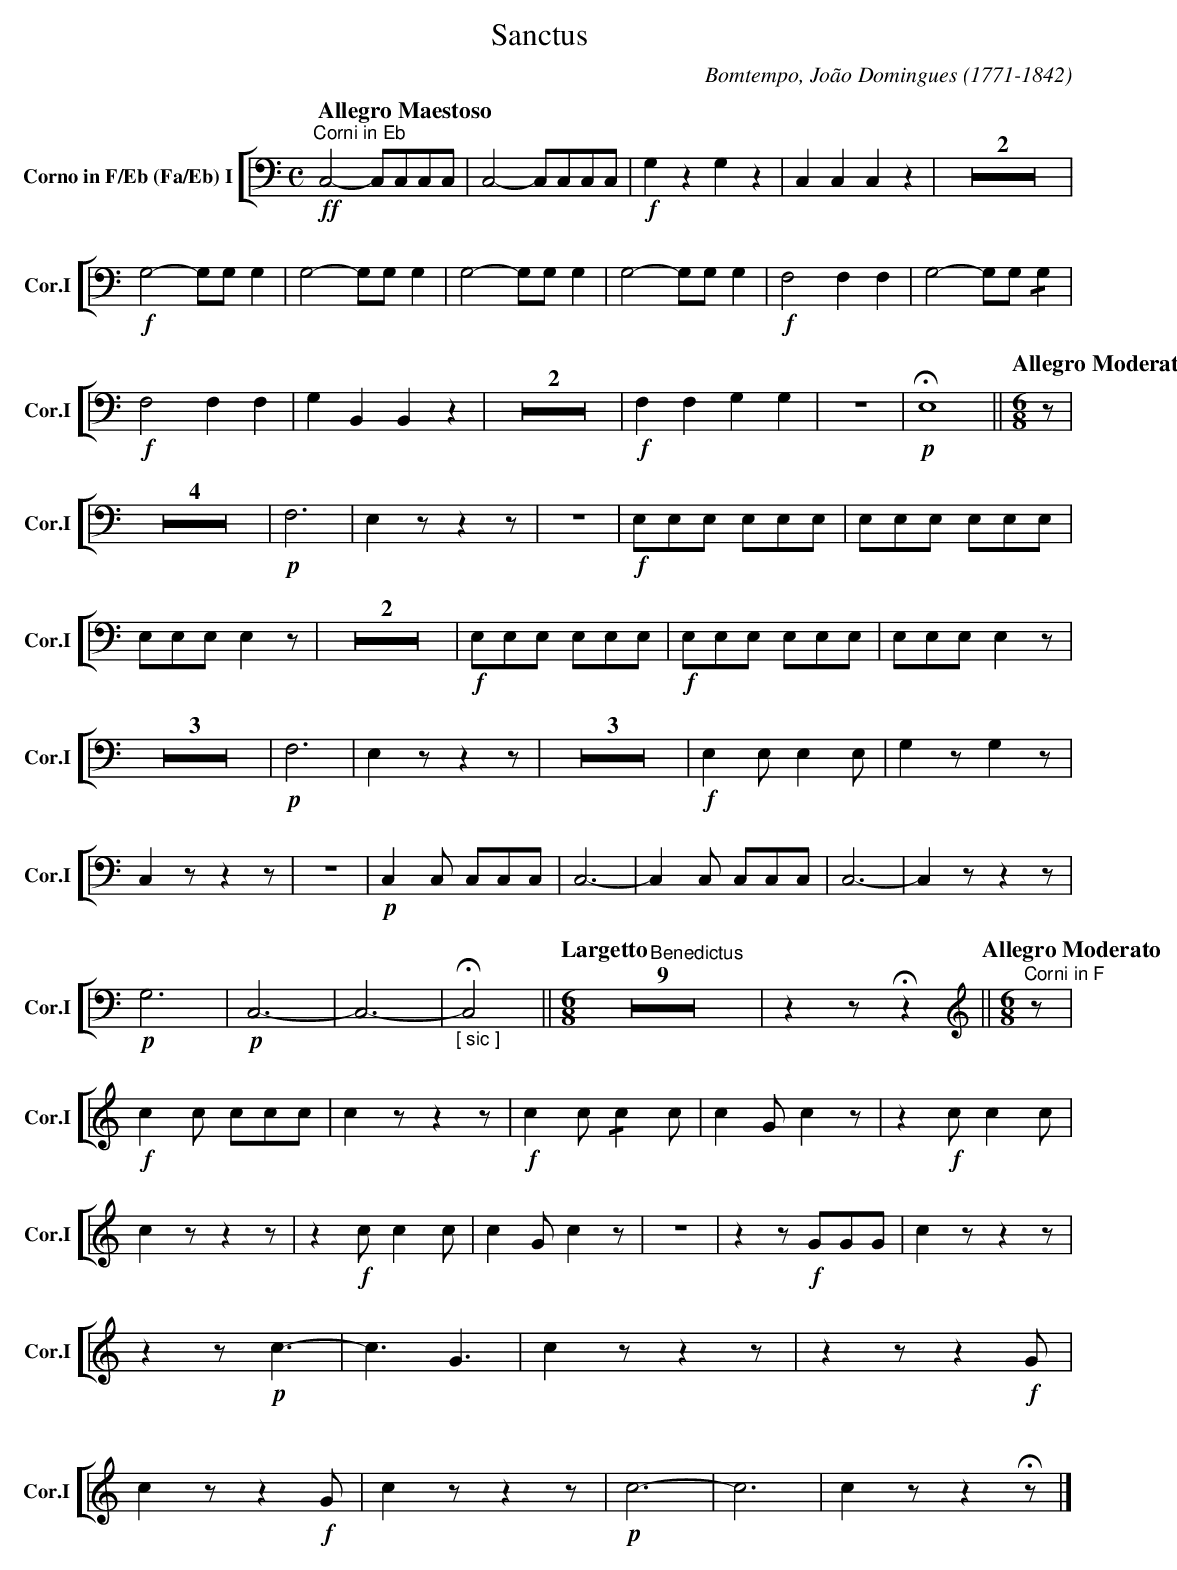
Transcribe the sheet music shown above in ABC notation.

X:1
T:Sanctus
C:Bomtempo, Jo\~ao Domingues (1771-1842)
M:C
L:1/4
K:Eb
V: 10 clef=treble name="Corno in F/Eb (Fa/Eb) I" sname="Cor.I"
%%staves [( 10 )]
[Q:"Allegro Maestoso"] "^Corni in Eb" [K:C][K:bass] !ff! C,2-C,/C,/C,/C,/ | C,2-C,/C,/C,/C,/ | \
   !f!G,zG,z | C,C,C,z | Z2 | !f! G,2-G,/G,/G, | G,2-G,/G,/G, | G,2-G,/G,/G, | G,2-G,/G,/G, | !f! F,2F,F, | G,2-G,/G,/!/!G, | \
   !f! F,2F,F, | G,B,,B,,z | Z2 | !f! F,F,G,G, | Z | !p! !fermata! E,4 || \
[Q:"Allegro Moderato"][M:6/8][L:1/8][K:] z | Z4 | !p! F,6 | E,2zz2z | Z | \
   !f! E,E,E, E,E,E, | E,E,E, E,E,E, | E,E,E, E,2z | Z2 | !f! E,E,E, E,E,E, | \
   !f! E,E,E, E,E,E, | E,E,E, E,2z | Z3 | !p! F,6 | E,2zz2z | Z3 | !f! E,2E,E,2E, | G,2zG,2z | C,2zz2z | Z | \
   !p! C,2C, C,C,C, | C,6- | C,2C, C,C,C, | C,6- | C,2zz2z | !p! G,6 | !p! C,6- | C,6- | !fermata! "_[ sic ]" C,4 || \
[Q:"Largetto"][M:6/8][L:1/8][K:] "^Benedictus" Z9 | z2z !fermata!z2 || \
[Q:"Allegro Moderato"][K:treble][M:6/8][L:1/8][K:] "^Corni in F" z | !f! c2c ccc | c2zz2z | \
   !f! c2c !/!c2 c | c2Gc2z | z2 !f!cc2c | c2zz2z | z2!f!cc2c | c2Gc2z | Z | z2z !f!GGG | c2zz2z | \
   z2z !p!c3- | c3G3 | c2zz2z | z2z z2!f!G | c2z z2!f!G | c2zz2z | !p! c6- | c6 | c2zz2!fermata!z |] \
